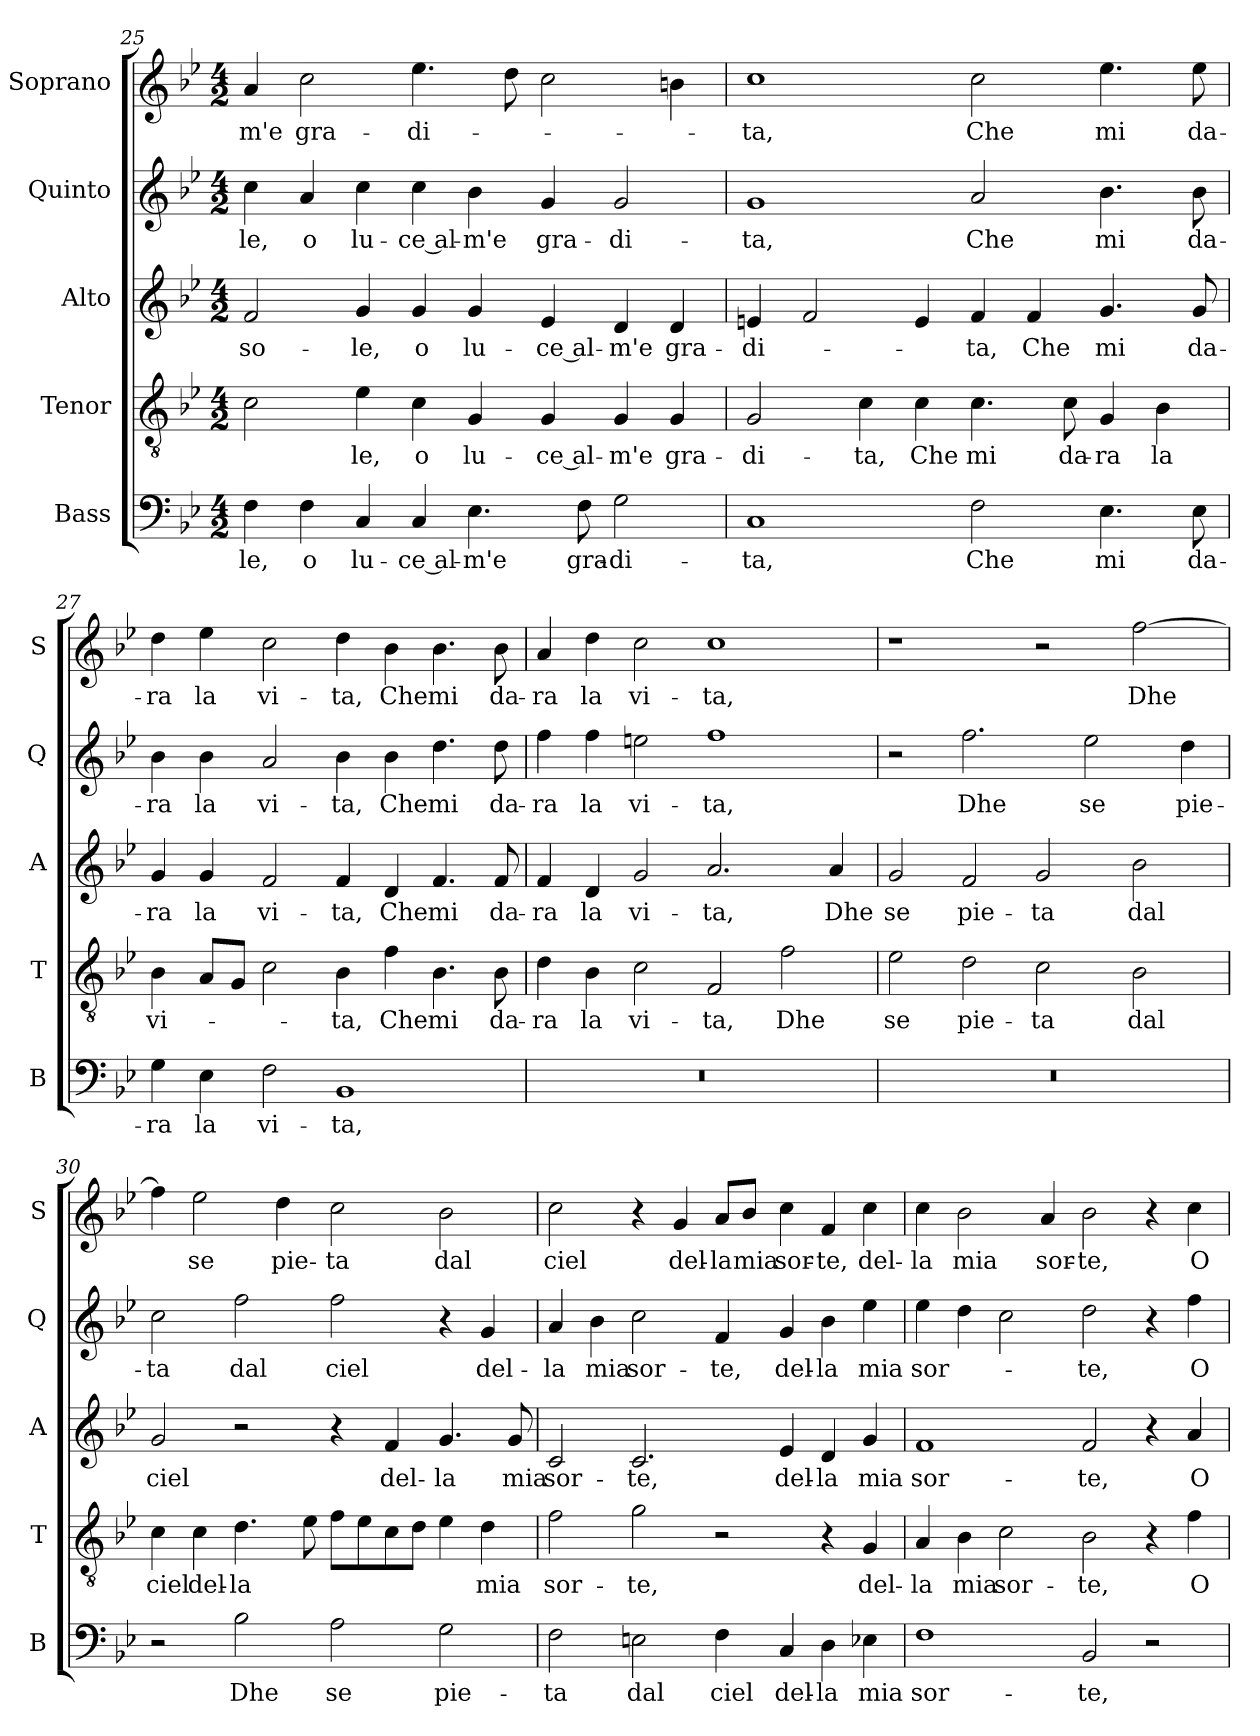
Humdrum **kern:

**kern	**text	**kern	**text	**kern	**text	**kern	**text	**kern	**text
*part5	*part5	*part4	*part4	*part3	*part3	*part2	*part2	*part1	*part1
*staff5	*staff5	*staff4	*staff4	*staff3	*staff3	*staff2	*staff2	*staff1	*staff1
*I"Bass	*	*I"Tenor	*	*I"Alto	*	*I"Quinto	*	*I"Soprano	*
*I'B	*	*I'T	*	*I'A	*	*I'Q	*	*I'S	*
*clefF4	*	*clefGv2	*	*clefG2	*	*clefG2	*	*clefG2	*
*k[b-e-]	*	*k[b-e-]	*	*k[b-e-]	*	*k[b-e-]	*	*k[b-e-]	*
*B-:	*	*B-:	*	*B-:	*	*B-:	*	*B-:	*
*M4/2	*	*M4/2	*	*M4/2	*	*M4/2	*	*M4/2	*
=25	=25	=25	=25	=25	=25	=25	=25	=25	=25
!	!LO:LY:b	!	!	!	!LO:LY:b	!	!LO:LY:b	!	!LO:LY:b
4F\	-le,	2c\	.	2f/	so-	4cc\	-le,	4a/	-m'e
!	!LO:LY:b	!	!	!	!	!	!LO:LY:b	!	!LO:LY:b
4F\	o	.	.	.	.	4a/	o	2cc\	gra-
!	!LO:LY:b	!	!LO:LY:b	!	!LO:LY:b	!	!LO:LY:b	!	!
4C/	lu-	4e-\	-le,	4g/	-le,	4cc\	lu-	.	.
!	!LO:LY:b	!	!LO:LY:b	!	!LO:LY:b	!	!LO:LY:b	!	!LO:LY:b
4C/	-ce al-	4c\	o	4g/	o	4cc\	-ce al-	4.ee-\	-di-
!	!LO:LY:b	!	!LO:LY:b	!	!LO:LY:b	!	!LO:LY:b	!	!
4.E-\	-m'e	4G/	lu-	4g/	lu-	4b-\	-m'e	.	.
.	.	.	.	.	.	.	.	8dd\	.
!	!	!	!LO:LY:b	!	!LO:LY:b	!	!LO:LY:b	!	!
.	.	4G/	-ce al-	4e-/	-ce al-	4g/	gra-	2cc\	.
!	!LO:LY:b	!	!	!	!	!	!	!	!
8F\	gra-	.	.	.	.	.	.	.	.
!	!LO:LY:b	!	!LO:LY:b	!	!LO:LY:b	!	!LO:LY:b	!	!
2G\	-di-	4G/	-m'e	4d/	-m'e	2g/	-di-	.	.
!	!	!	!LO:LY:b	!	!LO:LY:b	!	!	!	!
.	.	4G/	gra-	4d/	gra-	.	.	4bn\	.
!!LO:PB:g=z
=26	=26	=26	=26	=26	=26	=26	=26	=26	=26
!	!LO:LY:b	!	!LO:LY:b	!	!LO:LY:b	!	!LO:LY:b	!	!LO:LY:b
1C	-ta,	2G/	-di-	4en/	-di-	1g	-ta,	1cc	-ta,
.	.	.	.	2f/	.	.	.	.	.
!	!	!	!LO:LY:b	!	!	!	!	!	!
.	.	4c\	-ta,	.	.	.	.	.	.
!	!	!	!LO:LY:b	!	!	!	!	!	!
.	.	4c\	Che	4e/	.	.	.	.	.
!	!LO:LY:b	!	!LO:LY:b	!	!LO:LY:b	!	!LO:LY:b	!	!LO:LY:b
2F\	Che	4.c\	mi	4f/	-ta,	2a/	Che	2cc\	Che
!	!	!	!	!	!LO:LY:b	!	!	!	!
.	.	.	.	4f/	Che	.	.	.	.
!	!	!	!LO:LY:b	!	!	!	!	!	!
.	.	8c\	da-	.	.	.	.	.	.
!	!LO:LY:b	!	!LO:LY:b	!	!LO:LY:b	!	!LO:LY:b	!	!LO:LY:b
4.E-\	mi	4G/	-ra	4.g/	mi	4.b-\	mi	4.ee-\	mi
!	!	!	!LO:LY:b	!	!	!	!	!	!
.	.	4B-\	la	.	.	.	.	.	.
!	!LO:LY:b	!	!	!	!LO:LY:b	!	!LO:LY:b	!	!LO:LY:b
8E-\	da-	.	.	8g/	da-	8b-\	da-	8ee-\	da-
=27	=27	=27	=27	=27	=27	=27	=27	=27	=27
!	!LO:LY:b	!	!LO:LY:b	!	!LO:LY:b	!	!LO:LY:b	!	!LO:LY:b
4G\	-ra	4B-\	vi-	4g/	-ra	4b-\	-ra	4dd\	-ra
!	!LO:LY:b	!	!	!	!LO:LY:b	!	!LO:LY:b	!	!LO:LY:b
4E-\	la	8A/L	.	4g/	la	4b-\	la	4ee-\	la
.	.	8G/J	.	.	.	.	.	.	.
!	!LO:LY:b	!	!	!	!LO:LY:b	!	!LO:LY:b	!	!LO:LY:b
2F\	vi-	2c\	.	2f/	vi-	2a/	vi-	2cc\	vi-
!	!LO:LY:b	!	!LO:LY:b	!	!LO:LY:b	!	!LO:LY:b	!	!LO:LY:b
1BB-	-ta,	4B-\	-ta,	4f/	-ta,	4b-\	-ta,	4dd\	-ta,
!	!	!	!LO:LY:b	!	!LO:LY:b	!	!LO:LY:b	!	!LO:LY:b
.	.	4f\	Che	4d/	Che	4b-\	Che	4b-\	Che
!	!	!	!LO:LY:b	!	!LO:LY:b	!	!LO:LY:b	!	!LO:LY:b
.	.	4.B-\	mi	4.f/	mi	4.dd\	mi	4.b-\	mi
!	!	!	!LO:LY:b	!	!LO:LY:b	!	!LO:LY:b	!	!LO:LY:b
.	.	8B-\	da-	8f/	da-	8dd\	da-	8b-\	da-
=28	=28	=28	=28	=28	=28	=28	=28	=28	=28
!	!	!	!LO:LY:b	!	!LO:LY:b	!	!LO:LY:b	!	!LO:LY:b
0r	.	4d\	-ra	4f/	-ra	4ff\	-ra	4a/	-ra
!	!	!	!LO:LY:b	!	!LO:LY:b	!	!LO:LY:b	!	!LO:LY:b
.	.	4B-\	la	4d/	la	4ff\	la	4dd\	la
!	!	!	!LO:LY:b	!	!LO:LY:b	!	!LO:LY:b	!	!LO:LY:b
.	.	2c\	vi-	2g/	vi-	2een\	vi-	2cc\	vi-
!	!	!	!LO:LY:b	!	!LO:LY:b	!	!LO:LY:b	!	!LO:LY:b
.	.	2F/	-ta,	2.a/	-ta,	1ff	-ta,	1cc	-ta,
!	!	!	!LO:LY:b	!	!	!	!	!	!
.	.	2f\	Dhe	.	.	.	.	.	.
!	!	!	!	!	!LO:LY:b	!	!	!	!
.	.	.	.	4a/	Dhe	.	.	.	.
!!LO:LB:g=z
=29	=29	=29	=29	=29	=29	=29	=29	=29	=29
!	!	!	!LO:LY:b	!	!LO:LY:b	!	!	!	!
0r	.	2e-\	se	2g/	se	2r	.	1r	.
!	!	!	!LO:LY:b	!	!LO:LY:b	!	!LO:LY:b	!	!
.	.	2d\	pie-	2f/	pie-	2.ff\	Dhe	.	.
!	!	!	!LO:LY:b	!	!LO:LY:b	!	!	!	!
.	.	2c\	-ta	2g/	-ta	.	.	2r	.
!	!	!	!	!	!	!	!LO:LY:b	!	!
.	.	.	.	.	.	2ee-\	se	.	.
!	!	!	!LO:LY:b	!	!LO:LY:b	!	!	!	!LO:LY:b
.	.	2B-\	dal	2b-\	dal	.	.	[2ff\	Dhe
!	!	!	!	!	!	!	!LO:LY:b	!	!
.	.	.	.	.	.	4dd\	pie-	.	.
=30	=30	=30	=30	=30	=30	=30	=30	=30	=30
!	!	!	!LO:LY:b	!	!LO:LY:b	!	!LO:LY:b	!	!
2r	.	4c\	ciel	2g/	ciel	2cc\	-ta	4ff\]	.
!	!	!	!LO:LY:b	!	!	!	!	!	!LO:LY:b
.	.	4c\	del-	.	.	.	.	2ee-\	se
!	!LO:LY:b	!	!LO:LY:b	!	!	!	!LO:LY:b	!	!
2B-\	Dhe	4.d\	-la	2r	.	2ff\	dal	.	.
!	!	!	!	!	!	!	!	!	!LO:LY:b
.	.	.	.	.	.	.	.	4dd\	pie-
.	.	8e-\	.	.	.	.	.	.	.
!	!LO:LY:b	!	!	!	!	!	!LO:LY:b	!	!LO:LY:b
2A\	se	8f\L	.	4r	.	2ff\	ciel	2cc\	-ta
.	.	8e-\	.	.	.	.	.	.	.
!	!	!	!	!	!LO:LY:b	!	!	!	!
.	.	8c\	.	4f/	del-	.	.	.	.
.	.	8d\J	.	.	.	.	.	.	.
!	!LO:LY:b	!	!	!	!LO:LY:b	!	!	!	!LO:LY:b
2G\	pie-	4e-\	.	4.g/	-la	4r	.	2b-\	dal
!	!	!	!LO:LY:b	!	!	!	!LO:LY:b	!	!
.	.	4d\	mia	.	.	4g/	del-	.	.
!	!	!	!	!	!LO:LY:b	!	!	!	!
.	.	.	.	8g/	mia	.	.	.	.
=31	=31	=31	=31	=31	=31	=31	=31	=31	=31
!	!LO:LY:b	!	!LO:LY:b	!	!LO:LY:b	!	!LO:LY:b	!	!LO:LY:b
2F\	-ta	2f\	sor-	2c/	sor-	4a/	-la	2cc\	ciel
!	!	!	!	!	!	!	!LO:LY:b	!	!
.	.	.	.	.	.	4b-\	mia	.	.
!	!LO:LY:b	!	!LO:LY:b	!	!LO:LY:b	!	!LO:LY:b	!	!
2En\	dal	2g\	-te,	2.c/	-te,	2cc\	sor-	4r	.
!	!	!	!	!	!	!	!	!	!LO:LY:b
.	.	.	.	.	.	.	.	4g/	del-
!	!LO:LY:b	!	!	!	!	!	!LO:LY:b	!	!LO:LY:b
4F\	ciel	2r	.	.	.	4f/	-te,	8a/L	-la
!	!	!	!	!	!	!	!	!	!LO:LY:b
.	.	.	.	.	.	.	.	8b-/J	mia
!	!LO:LY:b	!	!	!	!LO:LY:b	!	!LO:LY:b	!	!LO:LY:b
4C/	del-	.	.	4e-/	del-	4g/	del-	4cc\	sor-
!	!LO:LY:b	!	!	!	!LO:LY:b	!	!LO:LY:b	!	!LO:LY:b
4D\	-la	4r	.	4d/	-la	4b-\	-la	4f/	-te,
!	!LO:LY:b	!	!LO:LY:b	!	!LO:LY:b	!	!LO:LY:b	!	!LO:LY:b
4E-X\	mia	4G/	del-	4g/	mia	4ee-\	mia	4cc\	del-
!!LO:LB:g=z
=32	=32	=32	=32	=32	=32	=32	=32	=32	=32
!	!LO:LY:b	!	!LO:LY:b	!	!LO:LY:b	!	!LO:LY:b	!	!LO:LY:b
1F	sor-	4A/	-la	1f	sor-	4ee-\	sor-	4cc\	-la
!	!	!	!LO:LY:b	!	!	!	!	!	!LO:LY:b
.	.	4B-\	mia	.	.	4dd\	.	2b-\	mia
!	!	!	!LO:LY:b	!	!	!	!	!	!
.	.	2c\	sor-	.	.	2cc\	.	.	.
!	!	!	!	!	!	!	!	!	!LO:LY:b
.	.	.	.	.	.	.	.	4a/	sor-
!	!LO:LY:b	!	!LO:LY:b	!	!LO:LY:b	!	!LO:LY:b	!	!LO:LY:b
2BB-/	-te,	2B-\	-te,	2f/	-te,	2dd\	-te,	2b-\	-te,
2r	.	4r	.	4r	.	4r	.	4r	.
!	!	!	!LO:LY:b	!	!LO:LY:b	!	!LO:LY:b	!	!LO:LY:b
.	.	4f\	O	4a/	O	4ff\	O	4cc\	O
=	=	=	=	=	=	=	=	=	=
*-	*-	*-	*-	*-	*-	*-	*-	*-	*-
